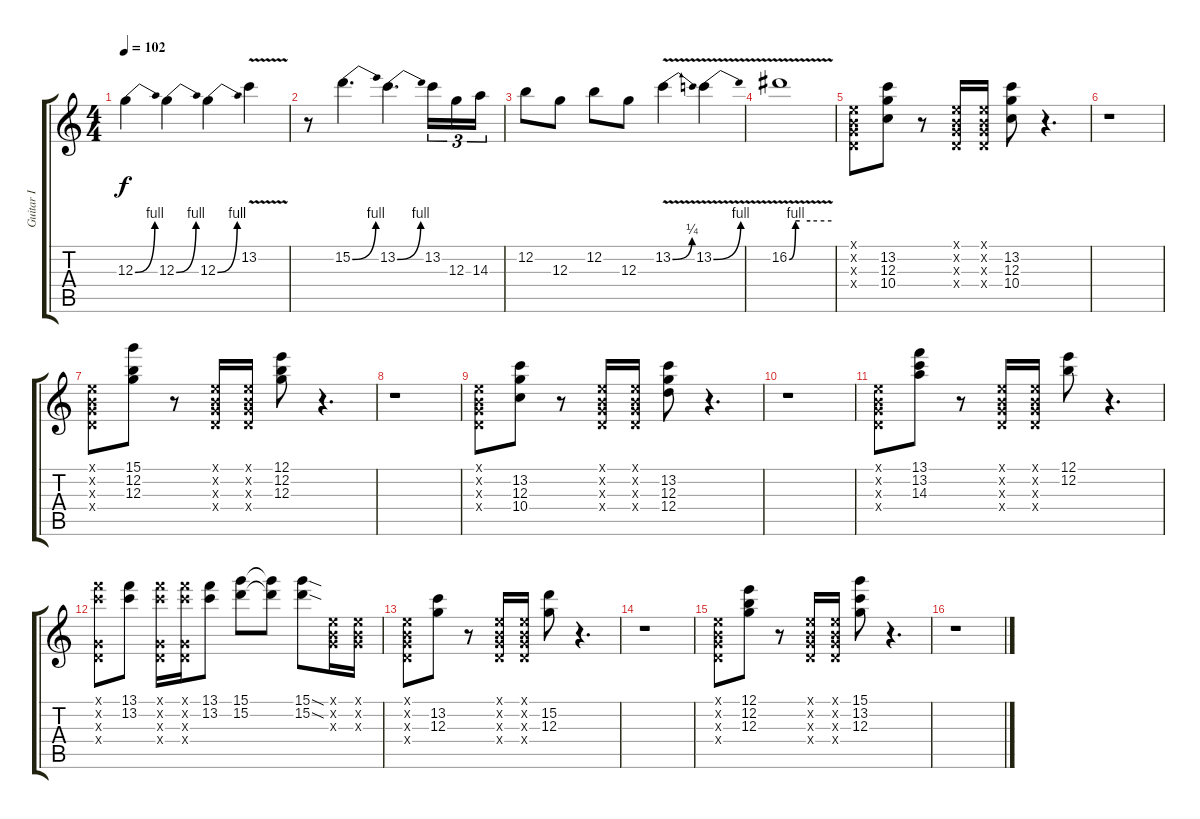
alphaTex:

\track ("Guitar I" "Guitar I") {instrument distortionguitar}
\staff {score tabs}
\tuning (E4 B3 G3 D3 A2 E2) {hide}
\ts (4 4)
\tempo 102
\clef g2
\ks c
12.3{be (bend 0 0 60 4)}.4{dy f} 12.3{be (bend 0 0 60 4)}.4 12.3{be (bend 0 0 60 4)}.4 13.2{v}.4 |
r.8 15.2{be (bend 0 0 60 4)}.4{d} 13.2{be (bend 0 0 60 4)}.4{d} 13.2.16{tu (3 2)} 12.3.16{tu (3 2)} 14.3.16{tu (3 2)} |
12.2.8 12.3.8 12.2.8 12.3.8 13.2{be (bend 0 0 60 1) v}.4 13.2{be (bend 0 0 60 4) v}.4 |
16.2{be (custom 0 0 9 4 15 4 30 4 60 4) v}.1 |
(0.1{x} 0.2{x} 0.3{x} 0.4{x}).8 (13.2 12.3 10.4).8 r.8 (0.1{x} 0.2{x} 0.3{x} 0.4{x}).16 (0.1{x} 0.2{x} 0.3{x} 0.4{x}).16 (13.2 12.3 10.4).8 r.4{d} |
r.1 |
(0.1{x} 0.2{x} 0.3{x} 0.4{x}).8 (15.1 12.2 12.3).8 r.8 (0.1{x} 0.2{x} 0.3{x} 0.4{x}).16 (0.1{x} 0.2{x} 0.3{x} 0.4{x}).16 (12.1 12.2 12.3).8 r.4{d} |
r.1 |
(0.1{x} 0.2{x} 0.3{x} 0.4{x}).8 (13.2 12.3 10.4).8 r.8 (0.1{x} 0.2{x} 0.3{x} 0.4{x}).16 (0.1{x} 0.2{x} 0.3{x} 0.4{x}).16 (13.2 12.3 12.4).8 r.4{d} |
r.1 |
(0.1{x} 0.2{x} 0.3{x} 0.4{x}).8 (13.1 13.2 14.3).8 r.8 (0.1{x} 0.2{x} 0.3{x} 0.4{x}).16 (0.1{x} 0.2{x} 0.3{x} 0.4{x}).16 (12.1 12.2).8 r.4{d} |
(13.1{x} 13.2{x} 0.3{x} 0.4{x}).8 (13.1 13.2).8 (13.1{x} 13.2{x} 0.3{x} 0.4{x}).16 (13.1{x} 13.2{x} 0.3{x} 0.4{x}).16 (13.1 13.2).8 (15.1 15.2).8 (15.1{t} 15.2{t}).8 (15.1{sod} 15.2{sod}).8 (0.1{x} 0.2{x} 0.3{x}).16 (0.1{x} 0.2{x} 0.3{x}).16 |
(0.1{x} 0.2{x} 0.3{x} 0.4{x}).8 (13.2 12.3).8 r.8 (0.1{x} 0.2{x} 0.3{x} 0.4{x}).16 (0.1{x} 0.2{x} 0.3{x} 0.4{x}).16 (15.2 12.3).8 r.4{d} |
r.1 |
(0.1{x} 0.2{x} 0.3{x} 0.4{x}).8 (12.1 12.2 12.3).8 r.8 (0.1{x} 0.2{x} 0.3{x} 0.4{x}).16 (0.1{x} 0.2{x} 0.3{x} 0.4{x}).16 (15.1 13.2 12.3).8 r.4{d} |
r.1
